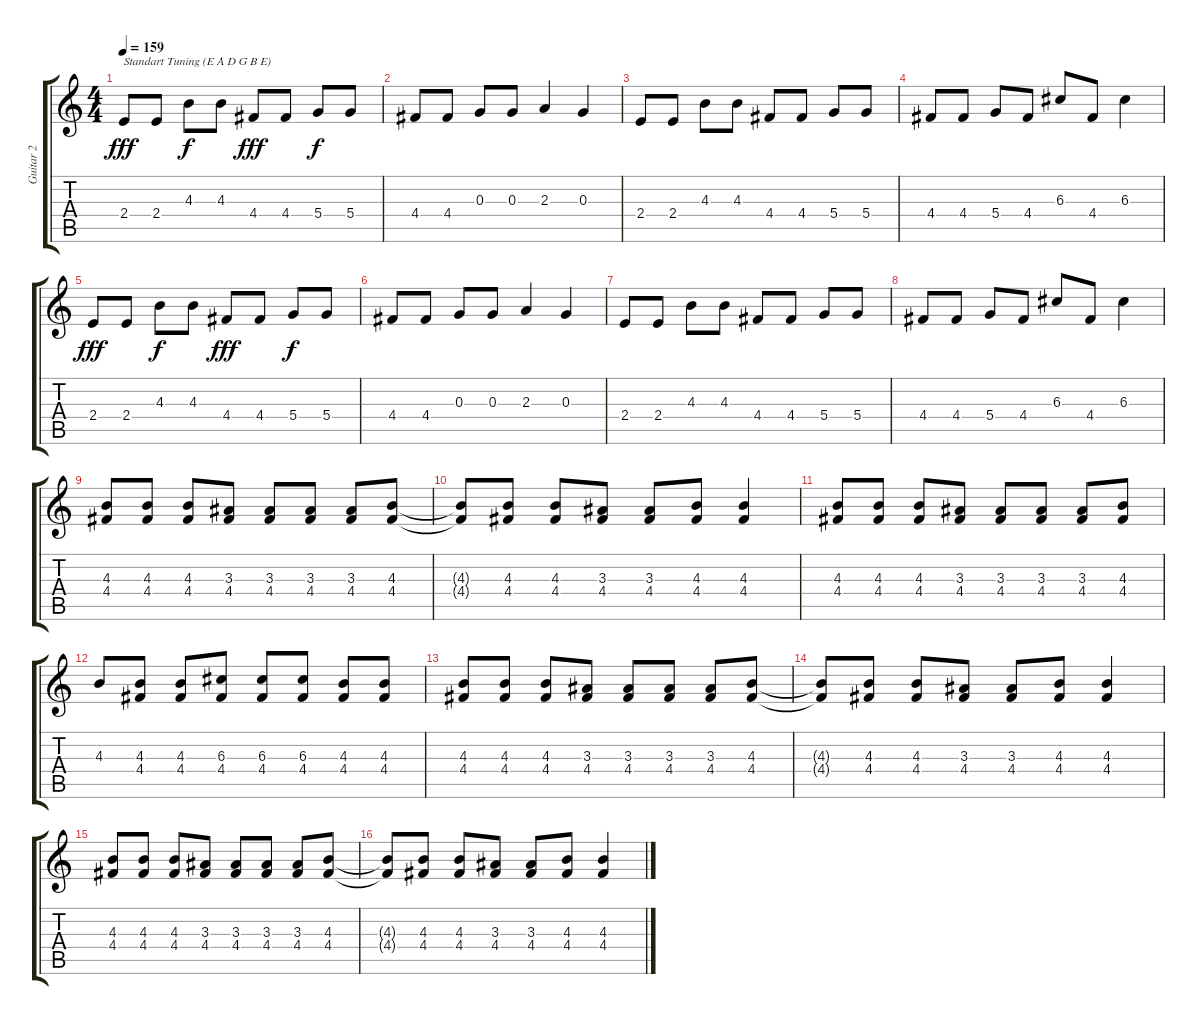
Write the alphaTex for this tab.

\track ("Guitar 2" "Guitar 2") {instrument electricguitarclean}
\staff {score tabs}
\tuning (E4 B3 G3 D3 A2 E2) {hide}
\ts (4 4)
\tempo 159
\clef g2
\ks c
2.4.8{txt "Standart Tuning (E A D G B E)" dy fff instrument electricguitarclean} 2.4.8 4.3.8{dy f} 4.3.8 4.4.8{dy fff} 4.4.8 5.4.8{dy f} 5.4.8 |
4.4.8 4.4.8 0.3.8 0.3.8 2.3.4 0.3.4 |
2.4.8 2.4.8 4.3.8 4.3.8 4.4.8 4.4.8 5.4.8 5.4.8 |
4.4.8 4.4.8 5.4.8 4.4.8 6.3.8 4.4.8 6.3.4 |
2.4.8{dy fff} 2.4.8 4.3.8{dy f} 4.3.8 4.4.8{dy fff} 4.4.8 5.4.8{dy f} 5.4.8 |
4.4.8 4.4.8 0.3.8 0.3.8 2.3.4 0.3.4 |
2.4.8 2.4.8 4.3.8 4.3.8 4.4.8 4.4.8 5.4.8 5.4.8 |
4.4.8 4.4.8 5.4.8 4.4.8 6.3.8 4.4.8 6.3.4 |
(4.3 4.4).8 (4.3 4.4).8 (4.3 4.4).8 (3.3 4.4).8 (3.3 4.4).8 (3.3 4.4).8 (3.3 4.4).8 (4.3 4.4).8 |
(4.3{t} 4.4{t}).8 (4.3 4.4).8 (4.3 4.4).8 (3.3 4.4).8 (3.3 4.4).8 (4.3 4.4).8 (4.3 4.4).4 |
(4.3 4.4).8 (4.3 4.4).8 (4.3 4.4).8 (3.3 4.4).8 (3.3 4.4).8 (3.3 4.4).8 (3.3 4.4).8 (4.3 4.4).8 |
4.3.8 (4.3 4.4).8 (4.3 4.4).8 (6.3 4.4).8 (6.3 4.4).8 (6.3 4.4).8 (4.3 4.4).8 (4.3 4.4).8 |
(4.3 4.4).8 (4.3 4.4).8 (4.3 4.4).8 (3.3 4.4).8 (3.3 4.4).8 (3.3 4.4).8 (3.3 4.4).8 (4.3 4.4).8 |
(4.3{t} 4.4{t}).8 (4.3 4.4).8 (4.3 4.4).8 (3.3 4.4).8 (3.3 4.4).8 (4.3 4.4).8 (4.3 4.4).4 |
(4.3 4.4).8 (4.3 4.4).8 (4.3 4.4).8 (3.3 4.4).8 (3.3 4.4).8 (3.3 4.4).8 (3.3 4.4).8 (4.3 4.4).8 |
(4.3{t} 4.4{t}).8 (4.3 4.4).8 (4.3 4.4).8 (3.3 4.4).8 (3.3 4.4).8 (4.3 4.4).8 (4.3 4.4).4
